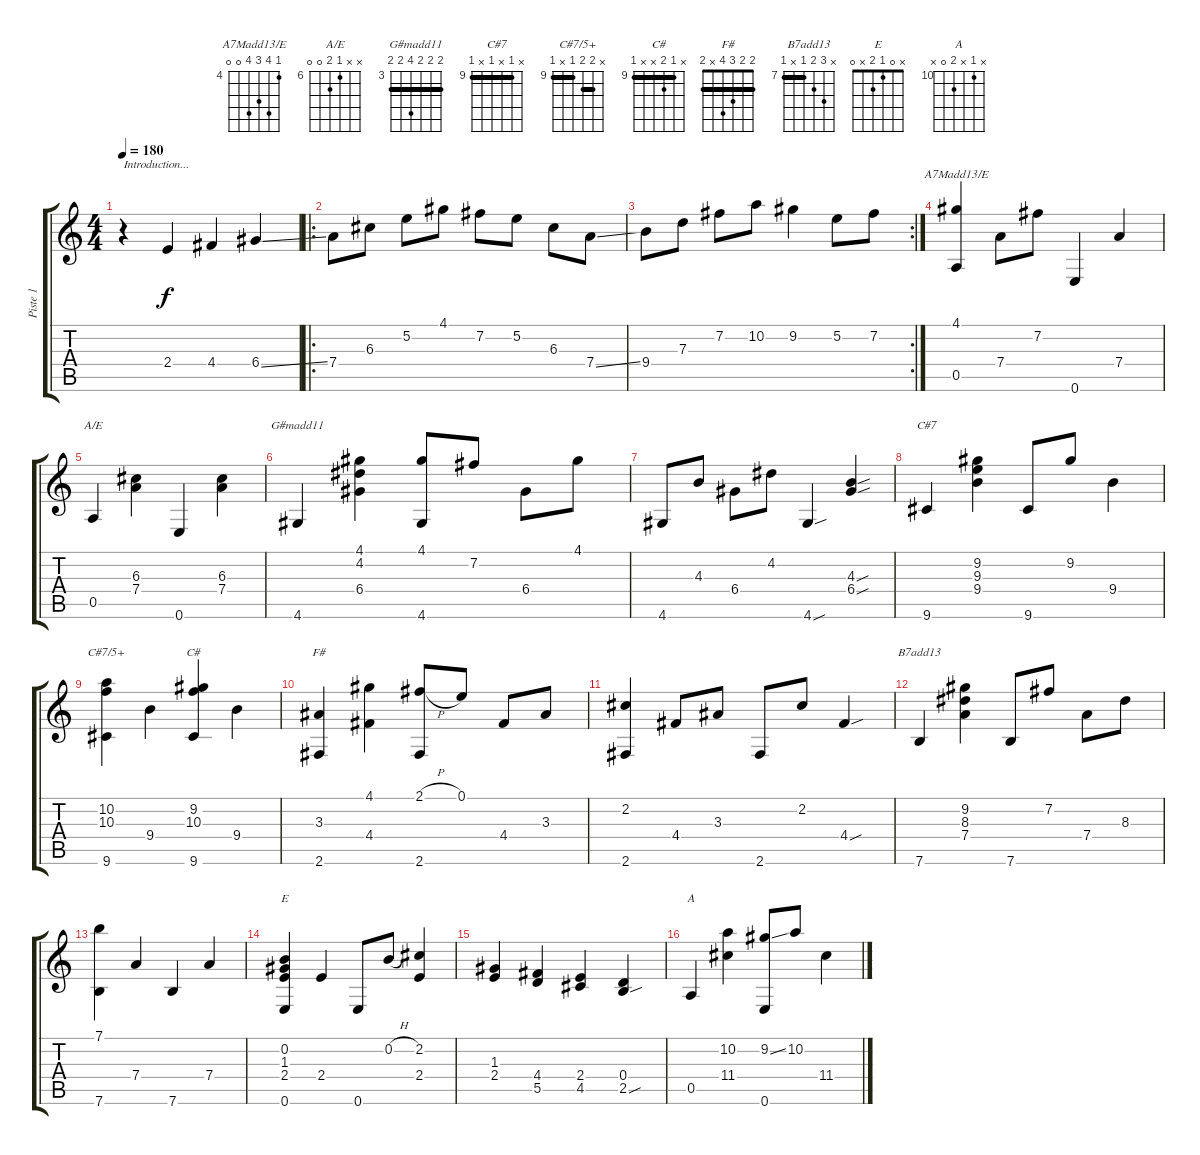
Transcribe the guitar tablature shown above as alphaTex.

\track ("Piste 1" "Piste 1") {instrument electricguitarjazz}
\staff {score tabs}
\tuning (E4 B3 G3 D3 A2 E2) {hide}
\chord ("A7Madd13/E" 4 7 6 7 0 0) {firstfret 4}
\chord ("A/E" x x 6 7 0 0) {firstfret 6}
\chord ("G#madd11" 4 4 4 6 4 4) {firstfret 3 barre 4}
\chord ("C#7" x 9 x 9 x 9) {firstfret 9 barre 9}
\chord ("C#7/5+" x 10 10 9 x 9) {firstfret 9 barre (9 10)}
\chord ("C#" x 9 10 x x 9) {firstfret 9 barre 9}
\chord ("F#" 2 2 3 4 x 2) {barre 2}
\chord ("B7add13" x 9 8 7 x 7) {firstfret 7 barre 7}
\chord ("E" x 0 1 2 x 0)
\chord ("A" x 10 x 11 0 x) {firstfret 10}
\ts (4 4)
\tempo 180
\clef g2
\ks c
r.4{txt "Introduction..." dy f instrument electricguitarjazz} 2.4.4 4.4.4 6.4{ss}.4 |
\ro
7.4.8 6.3.8 5.2.8 4.1.8 7.2.8 5.2.8 6.3.8 7.4{ss}.8 |
\rc 2
9.4.8 7.3.8 7.2.8 10.2.8 9.2.4 5.2.8 7.2.8 |
(4.1 0.5).4{ch "A7Madd13/E"} 7.4.8 7.2.8 0.6.4 7.4.4 |
0.5.4{ch "A/E"} (6.3 7.4).4 0.6.4 (6.3 7.4).4 |
4.6.4{ch "G#madd11"} (4.1 4.2 6.4).4 (4.1 4.6).8 7.2.8 6.4.8 4.1.8 |
4.6.8 4.3.8 6.4.8 4.2.8 4.6{sou}.4 (4.3{sou} 6.4{sou}).4 |
9.6.4{ch "C#7"} (9.2 9.3 9.4).4 9.6.8 9.2.8 9.4.4 |
(10.2 10.3 9.6).4{ch "C#7/5+"} 9.4.4 (9.2 10.3 9.6).4{ch "C#"} 9.4.4 |
(3.3 2.6).4{ch "F#"} (4.1 4.4).4 (2.1{h} 2.6).8 0.1.8 4.4.8 3.3.8 |
(2.2 2.6).4 4.4.8 3.3.8 2.6.8 2.2.8 4.4{sou}.4 |
7.6.4{ch "B7add13"} (9.2 8.3 7.4).4 7.6.8 7.2.8 7.4.8 8.3.8 |
(7.1 7.6).4 7.4.4 7.6.4 7.4.4 |
(0.2 1.3 2.4 0.6).4{ch "E"} 2.4.4 0.6.8 0.2{h}.8 (2.2 2.4).4 |
(1.3 2.4).4 (4.4 5.5).4 (2.4 4.5).4 (0.4 2.5{sou}).4 |
0.5.4{ch "A"} (10.2 11.4).4 (9.2{ss} 0.6).8 10.2.8 11.4.4
